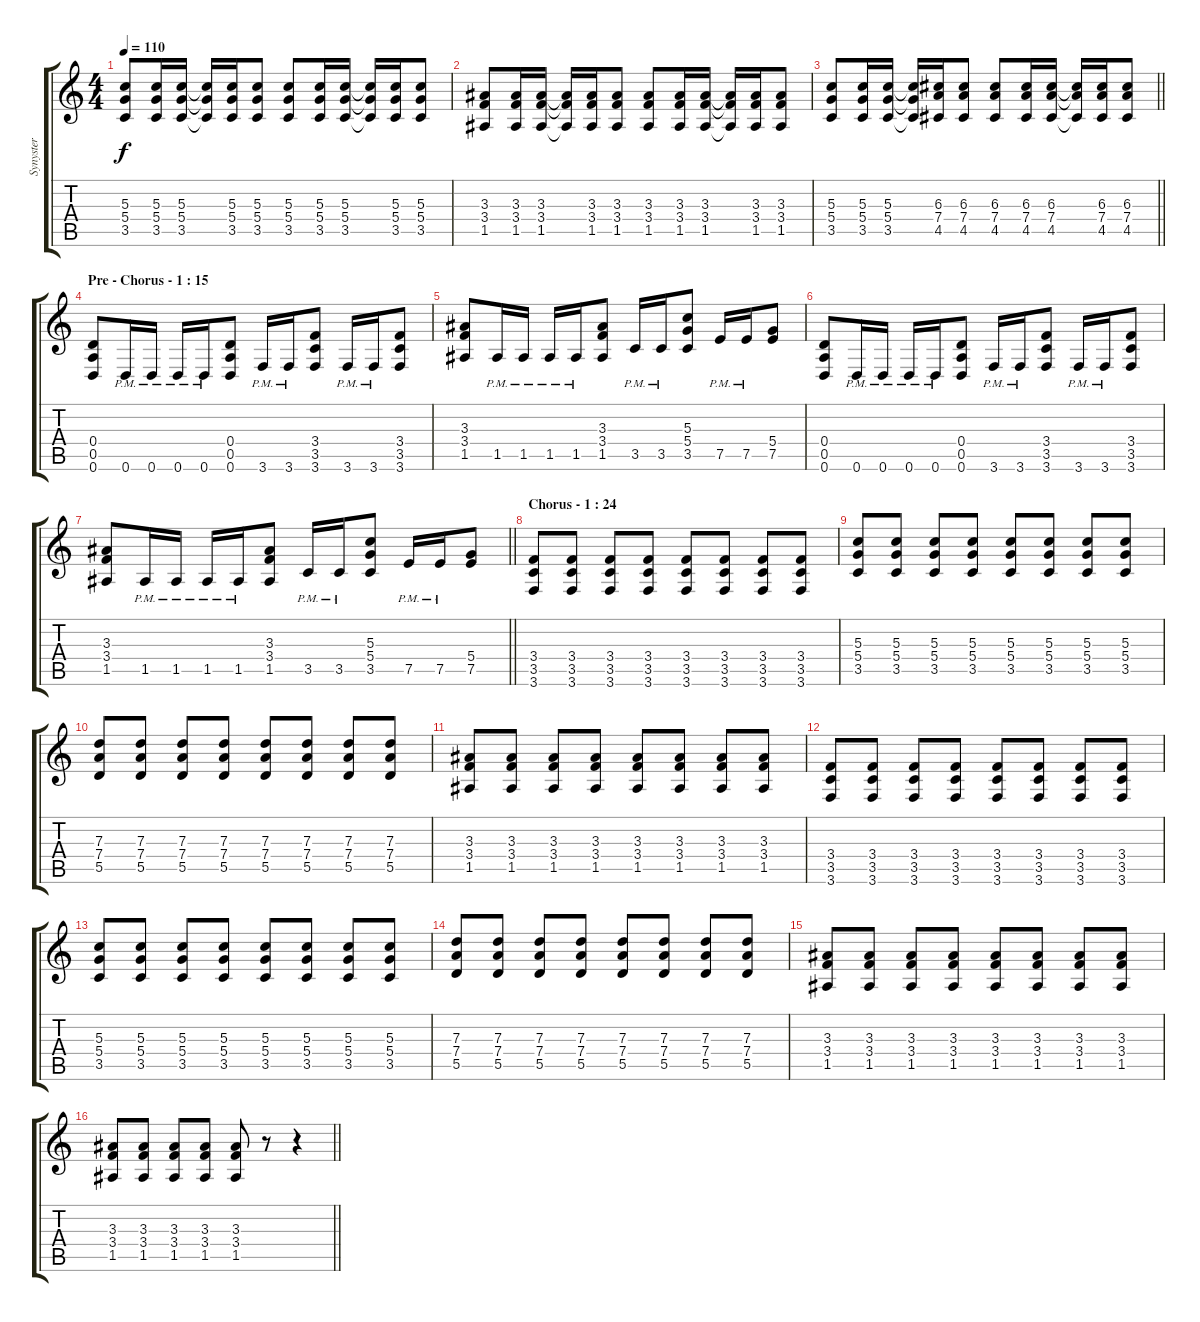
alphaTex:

\track ("  Synyster Gates - Rhythm" "  Synyster") {instrument overdrivenguitar}
\staff {score tabs}
\tuning (E4 B3 G3 D3 A2 D2) {hide}
\ts (4 4)
\tempo 110
\clef g2
\ks c
(5.3 5.4 3.5).8{dy f} (5.3 5.4 3.5).16 (5.3 5.4 3.5).16 (5.3{t} 5.4{t} 3.5{t}).16 (5.3 5.4 3.5).16 (5.3 5.4 3.5).8 (5.3 5.4 3.5).8 (5.3 5.4 3.5).16 (5.3 5.4 3.5).16 (5.3{t} 5.4{t} 3.5{t}).16 (5.3 5.4 3.5).16 (5.3 5.4 3.5).8 |
(3.3 3.4 1.5).8 (3.3 3.4 1.5).16 (3.3 3.4 1.5).16 (3.3{t} 3.4{t} 1.5{t}).16 (3.3 3.4 1.5).16 (3.3 3.4 1.5).8 (3.3 3.4 1.5).8 (3.3 3.4 1.5).16 (3.3 3.4 1.5).16 (3.3{t} 3.4{t} 1.5{t}).16 (3.3 3.4 1.5).16 (3.3 3.4 1.5).8 |
\barLineRight lightlight
(5.3 5.4 3.5).8 (5.3 5.4 3.5).16 (5.3 5.4 3.5).16 (5.3{t} 5.4{t} 3.5{t}).16 (6.3 7.4 4.5).16 (6.3 7.4 4.5).8 (6.3 7.4 4.5).8 (6.3 7.4 4.5).16 (6.3 7.4 4.5).16 (6.3{t} 7.4{t} 4.5{t}).16 (6.3 7.4 4.5).16 (6.3 7.4 4.5).8 |
\section ("" "Pre - Chorus - 1 : 15")
(0.4 0.5 0.6).8 0.6{pm}.16 0.6{pm}.16 0.6{pm}.16 0.6{pm}.16 (0.4 0.5 0.6).8 3.6{pm}.16 3.6{pm}.16 (3.4 3.5 3.6).8 3.6{pm}.16 3.6{pm}.16 (3.4 3.5 3.6).8 |
(3.3 3.4 1.5).8 1.5{pm}.16 1.5{pm}.16 1.5{pm}.16 1.5{pm}.16 (3.3 3.4 1.5).8 3.5{pm}.16 3.5{pm}.16 (5.3 5.4 3.5).8 7.5{pm}.16 7.5{pm}.16 (5.4 7.5).8 |
(0.4 0.5 0.6).8 0.6{pm}.16 0.6{pm}.16 0.6{pm}.16 0.6{pm}.16 (0.4 0.5 0.6).8 3.6{pm}.16 3.6{pm}.16 (3.4 3.5 3.6).8 3.6{pm}.16 3.6{pm}.16 (3.4 3.5 3.6).8 |
\barLineRight lightlight
(3.3 3.4 1.5).8 1.5{pm}.16 1.5{pm}.16 1.5{pm}.16 1.5{pm}.16 (3.3 3.4 1.5).8 3.5{pm}.16 3.5{pm}.16 (5.3 5.4 3.5).8 7.5{pm}.16 7.5{pm}.16 (5.4 7.5).8 |
\section ("" "Chorus - 1 : 24")
(3.4 3.5 3.6).8 (3.4 3.5 3.6).8 (3.4 3.5 3.6).8 (3.4 3.5 3.6).8 (3.4 3.5 3.6).8 (3.4 3.5 3.6).8 (3.4 3.5 3.6).8 (3.4 3.5 3.6).8 |
(5.3 5.4 3.5).8 (5.3 5.4 3.5).8 (5.3 5.4 3.5).8 (5.3 5.4 3.5).8 (5.3 5.4 3.5).8 (5.3 5.4 3.5).8 (5.3 5.4 3.5).8 (5.3 5.4 3.5).8 |
(7.3 7.4 5.5).8 (7.3 7.4 5.5).8 (7.3 7.4 5.5).8 (7.3 7.4 5.5).8 (7.3 7.4 5.5).8 (7.3 7.4 5.5).8 (7.3 7.4 5.5).8 (7.3 7.4 5.5).8 |
(3.3 3.4 1.5).8 (3.3 3.4 1.5).8 (3.3 3.4 1.5).8 (3.3 3.4 1.5).8 (3.3 3.4 1.5).8 (3.3 3.4 1.5).8 (3.3 3.4 1.5).8 (3.3 3.4 1.5).8 |
(3.4 3.5 3.6).8 (3.4 3.5 3.6).8 (3.4 3.5 3.6).8 (3.4 3.5 3.6).8 (3.4 3.5 3.6).8 (3.4 3.5 3.6).8 (3.4 3.5 3.6).8 (3.4 3.5 3.6).8 |
(5.3 5.4 3.5).8 (5.3 5.4 3.5).8 (5.3 5.4 3.5).8 (5.3 5.4 3.5).8 (5.3 5.4 3.5).8 (5.3 5.4 3.5).8 (5.3 5.4 3.5).8 (5.3 5.4 3.5).8 |
(7.3 7.4 5.5).8 (7.3 7.4 5.5).8 (7.3 7.4 5.5).8 (7.3 7.4 5.5).8 (7.3 7.4 5.5).8 (7.3 7.4 5.5).8 (7.3 7.4 5.5).8 (7.3 7.4 5.5).8 |
(3.3 3.4 1.5).8 (3.3 3.4 1.5).8 (3.3 3.4 1.5).8 (3.3 3.4 1.5).8 (3.3 3.4 1.5).8 (3.3 3.4 1.5).8 (3.3 3.4 1.5).8 (3.3 3.4 1.5).8 |
\barLineRight lightlight
(3.3 3.4 1.5).8 (3.3 3.4 1.5).8 (3.3 3.4 1.5).8 (3.3 3.4 1.5).8 (3.3 3.4 1.5).8 r.8 r.4
